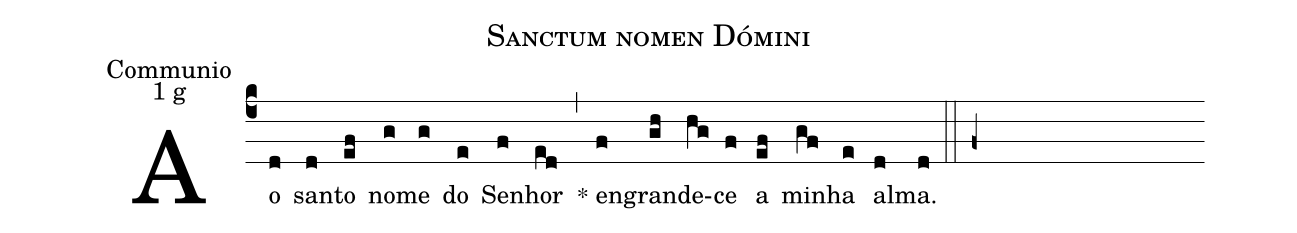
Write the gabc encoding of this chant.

name: Sanctum nomen Dómini;
office-part: Communio;
mode: 1;
mode-differentia: g;
%%
(c4)

Ao(d) san(d)to(ef) no(g)me(g) do(e) Se(f)nhor(ed) (,)* en(f)gran(gh)de(hg)ce(f) a(ef) mi(gf)nha(e) al(d)ma.(d)

(::)

(f+)
